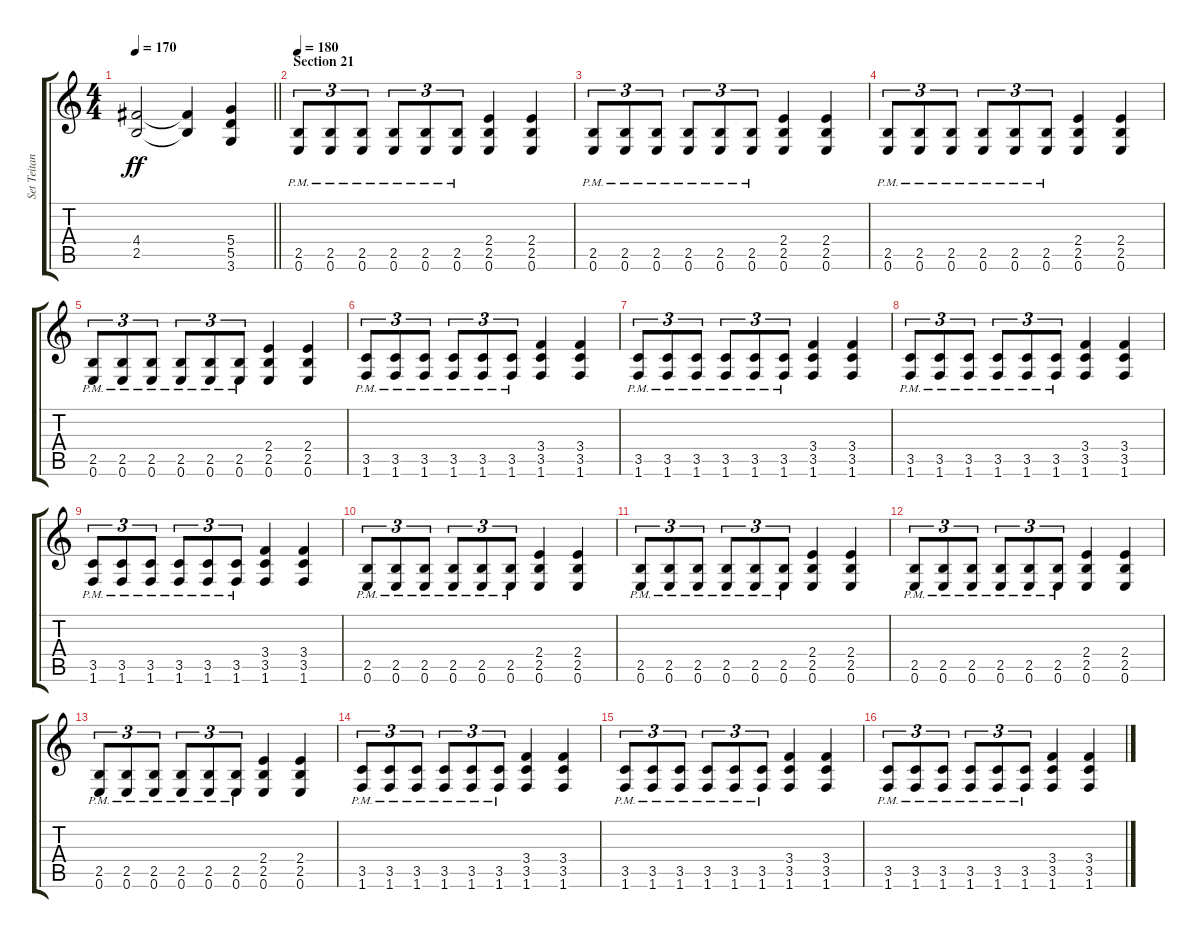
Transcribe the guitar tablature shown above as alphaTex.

\track ("Set Teitan" "Set Teitan") {instrument distortionguitar}
\staff {score tabs}
\tuning (E4 B3 G3 D3 A2 E2) {hide}
\ts (4 4)
\tempo 170
\clef g2
\barLineRight lightlight
\ks c
(4.4 2.5).2{dy ff} (4.4{t} 2.5{t}).4 (5.4 5.5 3.6).4 |
\section ("" "Section 21")
\tempo 180
(2.5{pm} 0.6{pm}).8{tu (3 2)} (2.5{pm} 0.6{pm}).8{tu (3 2)} (2.5{pm} 0.6{pm}).8{tu (3 2)} (2.5{pm} 0.6{pm}).8{tu (3 2)} (2.5{pm} 0.6{pm}).8{tu (3 2)} (2.5{pm} 0.6{pm}).8{tu (3 2)} (2.4 2.5 0.6).4 (2.4 2.5 0.6).4 |
(2.5{pm} 0.6{pm}).8{tu (3 2)} (2.5{pm} 0.6{pm}).8{tu (3 2)} (2.5{pm} 0.6{pm}).8{tu (3 2)} (2.5{pm} 0.6{pm}).8{tu (3 2)} (2.5{pm} 0.6{pm}).8{tu (3 2)} (2.5{pm} 0.6{pm}).8{tu (3 2)} (2.4 2.5 0.6).4 (2.4 2.5 0.6).4 |
(2.5{pm} 0.6{pm}).8{tu (3 2)} (2.5{pm} 0.6{pm}).8{tu (3 2)} (2.5{pm} 0.6{pm}).8{tu (3 2)} (2.5{pm} 0.6{pm}).8{tu (3 2)} (2.5{pm} 0.6{pm}).8{tu (3 2)} (2.5{pm} 0.6{pm}).8{tu (3 2)} (2.4 2.5 0.6).4 (2.4 2.5 0.6).4 |
(2.5{pm} 0.6{pm}).8{tu (3 2)} (2.5{pm} 0.6{pm}).8{tu (3 2)} (2.5{pm} 0.6{pm}).8{tu (3 2)} (2.5{pm} 0.6{pm}).8{tu (3 2)} (2.5{pm} 0.6{pm}).8{tu (3 2)} (2.5{pm} 0.6{pm}).8{tu (3 2)} (2.4 2.5 0.6).4 (2.4 2.5 0.6).4 |
(3.5{pm} 1.6{pm}).8{tu (3 2)} (3.5{pm} 1.6{pm}).8{tu (3 2)} (3.5{pm} 1.6{pm}).8{tu (3 2)} (3.5{pm} 1.6{pm}).8{tu (3 2)} (3.5{pm} 1.6{pm}).8{tu (3 2)} (3.5{pm} 1.6{pm}).8{tu (3 2)} (3.4 3.5 1.6).4 (3.4 3.5 1.6).4 |
(3.5{pm} 1.6{pm}).8{tu (3 2)} (3.5{pm} 1.6{pm}).8{tu (3 2)} (3.5{pm} 1.6{pm}).8{tu (3 2)} (3.5{pm} 1.6{pm}).8{tu (3 2)} (3.5{pm} 1.6{pm}).8{tu (3 2)} (3.5{pm} 1.6{pm}).8{tu (3 2)} (3.4 3.5 1.6).4 (3.4 3.5 1.6).4 |
(3.5{pm} 1.6{pm}).8{tu (3 2)} (3.5{pm} 1.6{pm}).8{tu (3 2)} (3.5{pm} 1.6{pm}).8{tu (3 2)} (3.5{pm} 1.6{pm}).8{tu (3 2)} (3.5{pm} 1.6{pm}).8{tu (3 2)} (3.5{pm} 1.6{pm}).8{tu (3 2)} (3.4 3.5 1.6).4 (3.4 3.5 1.6).4 |
(3.5{pm} 1.6{pm}).8{tu (3 2)} (3.5{pm} 1.6{pm}).8{tu (3 2)} (3.5{pm} 1.6{pm}).8{tu (3 2)} (3.5{pm} 1.6{pm}).8{tu (3 2)} (3.5{pm} 1.6{pm}).8{tu (3 2)} (3.5{pm} 1.6{pm}).8{tu (3 2)} (3.4 3.5 1.6).4 (3.4 3.5 1.6).4 |
(2.5{pm} 0.6{pm}).8{tu (3 2)} (2.5{pm} 0.6{pm}).8{tu (3 2)} (2.5{pm} 0.6{pm}).8{tu (3 2)} (2.5{pm} 0.6{pm}).8{tu (3 2)} (2.5{pm} 0.6{pm}).8{tu (3 2)} (2.5{pm} 0.6{pm}).8{tu (3 2)} (2.4 2.5 0.6).4 (2.4 2.5 0.6).4 |
(2.5{pm} 0.6{pm}).8{tu (3 2)} (2.5{pm} 0.6{pm}).8{tu (3 2)} (2.5{pm} 0.6{pm}).8{tu (3 2)} (2.5{pm} 0.6{pm}).8{tu (3 2)} (2.5{pm} 0.6{pm}).8{tu (3 2)} (2.5{pm} 0.6{pm}).8{tu (3 2)} (2.4 2.5 0.6).4 (2.4 2.5 0.6).4 |
(2.5{pm} 0.6{pm}).8{tu (3 2)} (2.5{pm} 0.6{pm}).8{tu (3 2)} (2.5{pm} 0.6{pm}).8{tu (3 2)} (2.5{pm} 0.6{pm}).8{tu (3 2)} (2.5{pm} 0.6{pm}).8{tu (3 2)} (2.5{pm} 0.6{pm}).8{tu (3 2)} (2.4 2.5 0.6).4 (2.4 2.5 0.6).4 |
(2.5{pm} 0.6{pm}).8{tu (3 2)} (2.5{pm} 0.6{pm}).8{tu (3 2)} (2.5{pm} 0.6{pm}).8{tu (3 2)} (2.5{pm} 0.6{pm}).8{tu (3 2)} (2.5{pm} 0.6{pm}).8{tu (3 2)} (2.5{pm} 0.6{pm}).8{tu (3 2)} (2.4 2.5 0.6).4 (2.4 2.5 0.6).4 |
(3.5{pm} 1.6{pm}).8{tu (3 2)} (3.5{pm} 1.6{pm}).8{tu (3 2)} (3.5{pm} 1.6{pm}).8{tu (3 2)} (3.5{pm} 1.6{pm}).8{tu (3 2)} (3.5{pm} 1.6{pm}).8{tu (3 2)} (3.5{pm} 1.6{pm}).8{tu (3 2)} (3.4 3.5 1.6).4 (3.4 3.5 1.6).4 |
(3.5{pm} 1.6{pm}).8{tu (3 2)} (3.5{pm} 1.6{pm}).8{tu (3 2)} (3.5{pm} 1.6{pm}).8{tu (3 2)} (3.5{pm} 1.6{pm}).8{tu (3 2)} (3.5{pm} 1.6{pm}).8{tu (3 2)} (3.5{pm} 1.6{pm}).8{tu (3 2)} (3.4 3.5 1.6).4 (3.4 3.5 1.6).4 |
(3.5{pm} 1.6{pm}).8{tu (3 2)} (3.5{pm} 1.6{pm}).8{tu (3 2)} (3.5{pm} 1.6{pm}).8{tu (3 2)} (3.5{pm} 1.6{pm}).8{tu (3 2)} (3.5{pm} 1.6{pm}).8{tu (3 2)} (3.5{pm} 1.6{pm}).8{tu (3 2)} (3.4 3.5 1.6).4 (3.4 3.5 1.6).4
